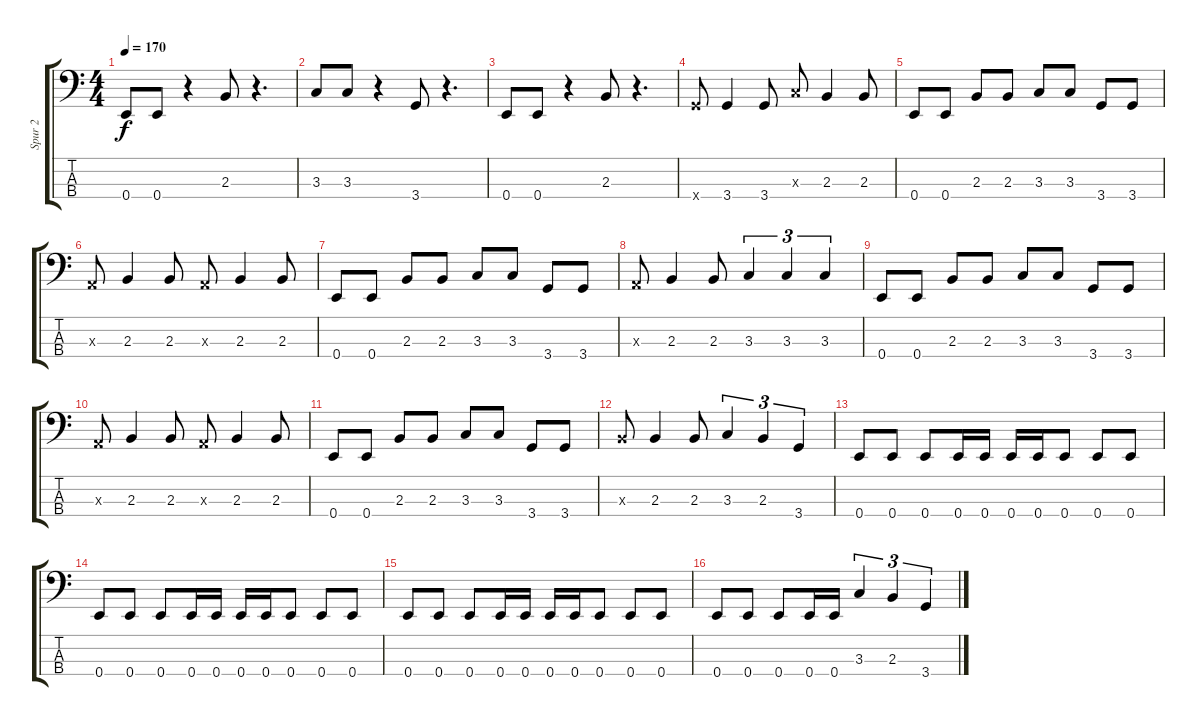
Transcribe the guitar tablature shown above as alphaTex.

\track ("Spur 2" "Spur 2") {instrument electricbasspick}
\staff {score tabs}
\tuning (G2 D2 A1 E1) {hide}
\ts (4 4)
\tempo 170
\clef f4
\ks c
0.4.8{dy f instrument electricbasspick} 0.4.8 r.4 2.3.8 r.4{d} |
3.3.8 3.3.8 r.4 3.4.8 r.4{d} |
0.4.8 0.4.8 r.4 2.3.8 r.4{d} |
3.4{x}.8 3.4.4 3.4.8 3.3{x}.8 2.3.4 2.3.8 |
0.4.8 0.4.8 2.3.8 2.3.8 3.3.8 3.3.8 3.4.8 3.4.8 |
0.3{x}.8 2.3.4 2.3.8 0.3{x}.8 2.3.4 2.3.8 |
0.4.8 0.4.8 2.3.8 2.3.8 3.3.8 3.3.8 3.4.8 3.4.8 |
0.3{x}.8 2.3.4 2.3.8 3.3.4{tu (3 2)} 3.3.4{tu (3 2)} 3.3.4{tu (3 2)} |
0.4.8 0.4.8 2.3.8 2.3.8 3.3.8 3.3.8 3.4.8 3.4.8 |
0.3{x}.8 2.3.4 2.3.8 0.3{x}.8 2.3.4 2.3.8 |
0.4.8 0.4.8 2.3.8 2.3.8 3.3.8 3.3.8 3.4.8 3.4.8 |
2.3{x}.8 2.3.4 2.3.8 3.3.4{tu (3 2)} 2.3.4{tu (3 2)} 3.4.4{tu (3 2)} |
0.4.8 0.4.8 0.4.8 0.4.16 0.4.16 0.4.16 0.4.16 0.4.8 0.4.8 0.4.8 |
0.4.8 0.4.8 0.4.8 0.4.16 0.4.16 0.4.16 0.4.16 0.4.8 0.4.8 0.4.8 |
0.4.8 0.4.8 0.4.8 0.4.16 0.4.16 0.4.16 0.4.16 0.4.8 0.4.8 0.4.8 |
0.4.8 0.4.8 0.4.8 0.4.16 0.4.16 3.3.4{tu (3 2)} 2.3.4{tu (3 2)} 3.4.4{tu (3 2)}
